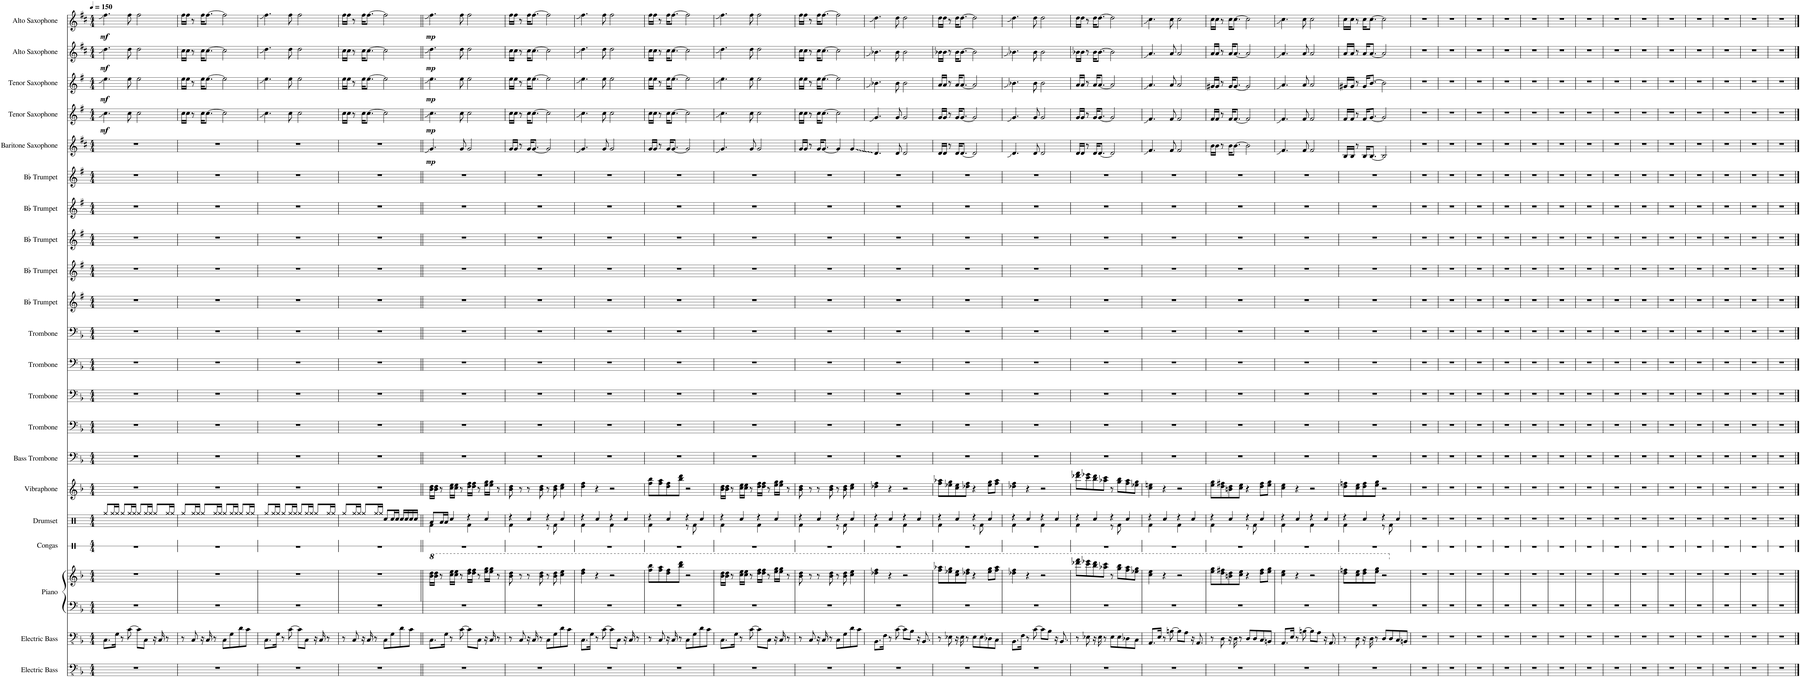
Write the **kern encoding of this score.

**kern	**kern	**kern	**kern	**kern	**kern	**kern	**kern	**kern	**kern	**kern	**kern	**kern	**kern	**kern	**kern	**kern	**kern	**dynam	**kern	**dynam	**kern	**dynam	**kern	**dynam	**kern	**dynam
*part21	*part20	*part19	*part19	*part18	*part17	*part16	*part15	*part14	*part13	*part12	*part11	*part10	*part9	*part8	*part7	*part6	*part5	*part5	*part4	*part4	*part3	*part3	*part2	*part2	*part1	*part1
*staff22	*staff21	*staff20	*staff19	*staff18	*staff17	*staff16	*staff15	*staff14	*staff13	*staff12	*staff11	*staff10	*staff9	*staff8	*staff7	*staff6	*staff5	*staff5	*staff4	*staff4	*staff3	*staff3	*staff2	*staff2	*staff1	*staff1
*I"Electric Bass	*I"Electric Bass	*I"Piano	*	*I"Congas	*I"Drumset	*I"Vibraphone	*I"Bass Trombone	*I"Trombone	*I"Trombone	*I"Trombone	*I"Trombone	*I"Bb Trumpet	*I"Bb Trumpet	*I"Bb Trumpet	*I"Bb Trumpet	*I"Bb Trumpet	*I"Baritone Saxophone	*	*I"Tenor Saxophone	*	*I"Tenor Saxophone	*	*I"Alto Saxophone	*	*I"Alto Saxophone	*
*I'El. B.	*I'El. B.	*I'Pno.	*	*I'Co.	*I'Drs.	*I'Vib.	*I'B. Tbn.	*I'Tbn.	*I'Tbn.	*I'Tbn.	*I'Tbn.	*I'Bb Tpt.	*I'Bb Tpt.	*I'Bb Tpt.	*I'Bb Tpt.	*I'Bb Tpt.	*I'Bar. Sax.	*	*I'T. Sax.	*	*I'T. Sax.	*	*I'A. Sax.	*	*I'A. Sax.	*
*	*	*	*	*stria1	*	*	*	*	*	*	*	*	*	*	*	*	*	*	*	*	*	*	*	*	*	*
*clefFv4	*clefFv4	*clefF4	*clefG2	*clefX	*clefX	*clefG2	*clefF4	*clefF4	*clefF4	*clefF4	*clefF4	*clefG2	*clefG2	*clefG2	*clefG2	*clefG2	*clefG2	*	*clefG2	*	*clefG2	*	*clefG2	*	*clefG2	*
*	*	*	*	*	*	*	*	*	*	*	*	*Trd1c2	*Trd1c2	*Trd1c2	*Trd1c2	*Trd1c2	*Trd12c21	*	*Trd8c14	*	*Trd8c14	*	*Trd5c9	*	*Trd5c9	*
*k[b-]	*k[b-]	*k[b-]	*k[b-]	*k[]	*k[]	*k[b-]	*k[b-]	*k[b-]	*k[b-]	*k[b-]	*k[b-]	*k[f#]	*k[f#]	*k[f#]	*k[f#]	*k[f#]	*k[f#c#]	*	*k[f#]	*	*k[f#]	*	*k[f#c#]	*	*k[f#c#]	*
*M4/4	*M4/4	*M4/4	*M4/4	*M4/4	*M4/4	*M4/4	*M4/4	*M4/4	*M4/4	*M4/4	*M4/4	*M4/4	*M4/4	*M4/4	*M4/4	*M4/4	*M4/4	*	*M4/4	*	*M4/4	*	*M4/4	*	*M4/4	*
*MM150	*MM150	*MM150	*MM150	*MM150	*MM150	*MM150	*MM150	*MM150	*MM150	*MM150	*MM150	*MM150	*MM150	*MM150	*MM150	*MM150	*MM150	*	*MM150	*	*MM150	*	*MM150	*	*MM150	*
=1	=1	=1	=1	=1	=1	=1	=1	=1	=1	=1	=1	=1	=1	=1	=1	=1	=1	=1	=1	=1	=1	=1	=1	=1	=1	=1
!	!	!	!	!	!	!	!	!	!	!	!	!	!	!	!	!	!	!	!	!LO:DY:b	!	!LO:DY:b	!	!LO:DY:b	!	!LO:DY:b
1r	8.CC\L	1r	1r	1r	8Rgg/L	1r	1r	1r	1r	1r	1r	1r	1r	1r	1r	1r	1r	.	4.cc\	mf	4.ee\	mf	4.dd\	mf	4.ff#\	mf
.	.	.	.	.	16Rgg/L	.	.	.	.	.	.	.	.	.	.	.	.	.	.	.	.	.	.	.	.	.
.	16GG\Jk	.	.	.	16Rgg/JJ	.	.	.	.	.	.	.	.	.	.	.	.	.	.	.	.	.	.	.	.	.
.	8r	.	.	.	8Rgg/L	.	.	.	.	.	.	.	.	.	.	.	.	.	.	.	.	.	.	.	.	.
.	[8C\	.	.	.	16Rgg/L	.	.	.	.	.	.	.	.	.	.	.	.	.	8cc\	.	8ee\	.	8dd\	.	8ff#\	.
.	.	.	.	.	16Rgg/JJ	.	.	.	.	.	.	.	.	.	.	.	.	.	.	.	.	.	.	.	.	.
.	8C\L]	.	.	.	8Rgg/L	.	.	.	.	.	.	.	.	.	.	.	.	.	2cc\	.	2ee\	.	2dd\	.	2ff#\	.
.	8CC\J	.	.	.	16Rgg/L	.	.	.	.	.	.	.	.	.	.	.	.	.	.	.	.	.	.	.	.	.
.	.	.	.	.	16Rgg/JJ	.	.	.	.	.	.	.	.	.	.	.	.	.	.	.	.	.	.	.	.	.
.	16r	.	.	.	8Rgg/L	.	.	.	.	.	.	.	.	.	.	.	.	.	.	.	.	.	.	.	.	.
.	16CC/	.	.	.	.	.	.	.	.	.	.	.	.	.	.	.	.	.	.	.	.	.	.	.	.	.
.	8r	.	.	.	16Rgg/L	.	.	.	.	.	.	.	.	.	.	.	.	.	.	.	.	.	.	.	.	.
.	.	.	.	.	16Rgg/JJ	.	.	.	.	.	.	.	.	.	.	.	.	.	.	.	.	.	.	.	.	.
=2	=2	=2	=2	=2	=2	=2	=2	=2	=2	=2	=2	=2	=2	=2	=2	=2	=2	=2	=2	=2	=2	=2	=2	=2	=2	=2
1r	8r	1r	1r	1r	8Rgg/L	1r	1r	1r	1r	1r	1r	1r	1r	1r	1r	1r	1r	.	16cc\LL	.	16ee\LL	.	16cc#\LL	.	16ff#\LL	.
.	.	.	.	.	.	.	.	.	.	.	.	.	.	.	.	.	.	.	16cc\JJ	.	16ee\JJ	.	16cc#\JJ	.	16ff#\JJ	.
.	8CC/	.	.	.	16Rgg/L	.	.	.	.	.	.	.	.	.	.	.	.	.	8r	.	8r	.	8r	.	8r	.
.	.	.	.	.	16Rgg/JJ	.	.	.	.	.	.	.	.	.	.	.	.	.	.	.	.	.	.	.	.	.
.	16r	.	.	.	8Rgg/L	.	.	.	.	.	.	.	.	.	.	.	.	.	16cc\KL	.	16ee\KL	.	16cc#\KL	.	16ff#\KL	.
.	16CC/	.	.	.	.	.	.	.	.	.	.	.	.	.	.	.	.	.	[8.cc\J	.	[8.ee\J	.	[8.cc#\J	.	[8.ff#\J	.
.	8r	.	.	.	16Rgg/L	.	.	.	.	.	.	.	.	.	.	.	.	.	.	.	.	.	.	.	.	.
.	.	.	.	.	16Rgg/JJ	.	.	.	.	.	.	.	.	.	.	.	.	.	.	.	.	.	.	.	.	.
.	8CC\L	.	.	.	8Rgg/L	.	.	.	.	.	.	.	.	.	.	.	.	.	2cc\]	.	2ee\]	.	2cc#\]	.	2ff#\]	.
.	8GG\	.	.	.	16Rgg/L	.	.	.	.	.	.	.	.	.	.	.	.	.	.	.	.	.	.	.	.	.
.	.	.	.	.	16Rgg/JJ	.	.	.	.	.	.	.	.	.	.	.	.	.	.	.	.	.	.	.	.	.
.	8D\	.	.	.	8Rgg/L	.	.	.	.	.	.	.	.	.	.	.	.	.	.	.	.	.	.	.	.	.
.	8C\J	.	.	.	16Rgg/L	.	.	.	.	.	.	.	.	.	.	.	.	.	.	.	.	.	.	.	.	.
.	.	.	.	.	16Rgg/JJ	.	.	.	.	.	.	.	.	.	.	.	.	.	.	.	.	.	.	.	.	.
=3	=3	=3	=3	=3	=3	=3	=3	=3	=3	=3	=3	=3	=3	=3	=3	=3	=3	=3	=3	=3	=3	=3	=3	=3	=3	=3
1r	8.CC\L	1r	1r	1r	8Rgg/L	1r	1r	1r	1r	1r	1r	1r	1r	1r	1r	1r	1r	.	4.cc\	.	4.ee\	.	4.dd\	.	4.ff#\	.
.	.	.	.	.	16Rgg/L	.	.	.	.	.	.	.	.	.	.	.	.	.	.	.	.	.	.	.	.	.
.	16GG\Jk	.	.	.	16Rgg/JJ	.	.	.	.	.	.	.	.	.	.	.	.	.	.	.	.	.	.	.	.	.
.	8r	.	.	.	8Rgg/L	.	.	.	.	.	.	.	.	.	.	.	.	.	.	.	.	.	.	.	.	.
.	[8C\	.	.	.	16Rgg/L	.	.	.	.	.	.	.	.	.	.	.	.	.	8cc\	.	8ee\	.	8dd\	.	8ff#\	.
.	.	.	.	.	16Rgg/JJ	.	.	.	.	.	.	.	.	.	.	.	.	.	.	.	.	.	.	.	.	.
.	8C\L]	.	.	.	8Rgg/L	.	.	.	.	.	.	.	.	.	.	.	.	.	2cc\	.	2ee\	.	2dd\	.	2ff#\	.
.	8CC\J	.	.	.	16Rgg/L	.	.	.	.	.	.	.	.	.	.	.	.	.	.	.	.	.	.	.	.	.
.	.	.	.	.	16Rgg/JJ	.	.	.	.	.	.	.	.	.	.	.	.	.	.	.	.	.	.	.	.	.
.	16r	.	.	.	8Rgg/L	.	.	.	.	.	.	.	.	.	.	.	.	.	.	.	.	.	.	.	.	.
.	16CC/	.	.	.	.	.	.	.	.	.	.	.	.	.	.	.	.	.	.	.	.	.	.	.	.	.
.	8r	.	.	.	16Rgg/L	.	.	.	.	.	.	.	.	.	.	.	.	.	.	.	.	.	.	.	.	.
.	.	.	.	.	16Rgg/JJ	.	.	.	.	.	.	.	.	.	.	.	.	.	.	.	.	.	.	.	.	.
=4	=4	=4	=4	=4	=4	=4	=4	=4	=4	=4	=4	=4	=4	=4	=4	=4	=4	=4	=4	=4	=4	=4	=4	=4	=4	=4
1r	8r	1r	1r	1r	8Rgg/L	1r	1r	1r	1r	1r	1r	1r	1r	1r	1r	1r	1r	.	16cc\LL	.	16ee\LL	.	16cc#\LL	.	16ff#\LL	.
.	.	.	.	.	.	.	.	.	.	.	.	.	.	.	.	.	.	.	16cc\JJ	.	16ee\JJ	.	16cc#\JJ	.	16ff#\JJ	.
.	8CC/	.	.	.	16Rgg/L	.	.	.	.	.	.	.	.	.	.	.	.	.	8r	.	8r	.	8r	.	8r	.
.	.	.	.	.	16Rgg/JJ	.	.	.	.	.	.	.	.	.	.	.	.	.	.	.	.	.	.	.	.	.
.	16r	.	.	.	8Rgg/L	.	.	.	.	.	.	.	.	.	.	.	.	.	16cc\KL	.	16ee\KL	.	16cc#\KL	.	16ff#\KL	.
.	16CC/	.	.	.	.	.	.	.	.	.	.	.	.	.	.	.	.	.	[8.cc\J	.	[8.ee\J	.	[8.cc#\J	.	[8.ff#\J	.
.	8r	.	.	.	16Rgg/L	.	.	.	.	.	.	.	.	.	.	.	.	.	.	.	.	.	.	.	.	.
.	.	.	.	.	16Rgg/JJ	.	.	.	.	.	.	.	.	.	.	.	.	.	.	.	.	.	.	.	.	.
.	8CC\L	.	.	.	8Rcc/L	.	.	.	.	.	.	.	.	.	.	.	.	.	2cc\]	.	2ee\]	.	2cc#\]	.	2ff#\]	.
.	8GG\	.	.	.	16Rcc/L	.	.	.	.	.	.	.	.	.	.	.	.	.	.	.	.	.	.	.	.	.
.	.	.	.	.	16Rcc/JJ	.	.	.	.	.	.	.	.	.	.	.	.	.	.	.	.	.	.	.	.	.
.	8D\	.	.	.	16Rcc/LL	.	.	.	.	.	.	.	.	.	.	.	.	.	.	.	.	.	.	.	.	.
.	.	.	.	.	16Rcc/	.	.	.	.	.	.	.	.	.	.	.	.	.	.	.	.	.	.	.	.	.
.	8C\J	.	.	.	16Rcc/	.	.	.	.	.	.	.	.	.	.	.	.	.	.	.	.	.	.	.	.	.
.	.	.	.	.	16Rcc/JJ	.	.	.	.	.	.	.	.	.	.	.	.	.	.	.	.	.	.	.	.	.
=5||	=5||	=5||	=5||	=5||	=5||	=5||	=5||	=5||	=5||	=5||	=5||	=5||	=5||	=5||	=5||	=5||	=5||	=5||	=5||	=5||	=5||	=5||	=5||	=5||	=5||	=5||
*	*	*	*8va	*	*	*	*	*	*	*	*	*	*	*	*	*	*	*	*	*	*	*	*	*	*	*
*	*	*	*	*	*^	*	*	*	*	*	*	*	*	*	*	*	*	*	*	*	*	*	*	*	*	*
!	!	!	!	!	!	!	!	!	!	!	!	!	!	!	!	!	!	!	!LO:DY:b	!	!LO:DY:b	!	!LO:DY:b	!	!LO:DY:b	!	!LO:DY:b
1r	8.CC\L	1r	16bb-\ 16ddd\LL	1r	8Ra/L	4Rf\	16b-\ 16dd\LL	1r	1r	1r	1r	1r	1r	1r	1r	1r	1r	4.g/	mp	4.cc\	mp	4.ee\	mp	4.dd\	mp	4.ff#\	mp
.	.	.	16bb-\ 16ddd\JJ	.	.	.	16b-\ 16dd\JJ	.	.	.	.	.	.	.	.	.	.	.	.	.	.	.	.	.	.	.	.
.	.	.	8r	.	16Ra/L	.	8r	.	.	.	.	.	.	.	.	.	.	.	.	.	.	.	.	.	.	.	.
.	16GG\Jk	.	.	.	16Ra/JJ	.	.	.	.	.	.	.	.	.	.	.	.	.	.	.	.	.	.	.	.	.	.
.	8r	.	16ccc\ 16eee\LL	.	4Rcc/	4ryy	16cc\ 16ee\LL	.	.	.	.	.	.	.	.	.	.	.	.	.	.	.	.	.	.	.	.
.	.	.	16ccc\ 16eee\JJ	.	.	.	16cc\ 16ee\JJ	.	.	.	.	.	.	.	.	.	.	.	.	.	.	.	.	.	.	.	.
.	[8C\	.	8r	.	.	.	8r	.	.	.	.	.	.	.	.	.	.	8g/	.	8cc\	.	8ee\	.	8dd\	.	8ff#\	.
.	8C\L]	.	16ddd\ 16fff\LL	.	4r	4Rf\	16dd\ 16ff\LL	.	.	.	.	.	.	.	.	.	.	2g/	.	2cc\	.	2ee\	.	2dd\	.	2ff#\	.
.	.	.	16ddd\ 16fff\JJ	.	.	.	16dd\ 16ff\JJ	.	.	.	.	.	.	.	.	.	.	.	.	.	.	.	.	.	.	.	.
.	8CC\J	.	8r	.	.	.	8r	.	.	.	.	.	.	.	.	.	.	.	.	.	.	.	.	.	.	.	.
.	16r	.	16eee\ 16ggg\LL	.	4Rcc/	4ryy	16ee\ 16gg\LL	.	.	.	.	.	.	.	.	.	.	.	.	.	.	.	.	.	.	.	.
.	16CC/	.	16eee\ 16ggg\JJ	.	.	.	16ee\ 16gg\JJ	.	.	.	.	.	.	.	.	.	.	.	.	.	.	.	.	.	.	.	.
.	8r	.	8r	.	.	.	8r	.	.	.	.	.	.	.	.	.	.	.	.	.	.	.	.	.	.	.	.
=6	=6	=6	=6	=6	=6	=6	=6	=6	=6	=6	=6	=6	=6	=6	=6	=6	=6	=6	=6	=6	=6	=6	=6	=6	=6	=6	=6
1r	8r	1r	8bb-\ 8ddd\	1r	4r	4Rf\	8b-\ 8dd\	1r	1r	1r	1r	1r	1r	1r	1r	1r	1r	16g/LL	.	16cc\LL	.	16ee\LL	.	16cc#\LL	.	16ff#\LL	.
.	.	.	.	.	.	.	.	.	.	.	.	.	.	.	.	.	.	16g/JJ	.	16cc\JJ	.	16ee\JJ	.	16cc#\JJ	.	16ff#\JJ	.
.	8CC/	.	8r	.	.	.	8r	.	.	.	.	.	.	.	.	.	.	8r	.	8r	.	8r	.	8r	.	8r	.
.	16r	.	8r	.	4Rcc/	4ryy	8r	.	.	.	.	.	.	.	.	.	.	16g/KL	.	16cc\KL	.	16ee\KL	.	16cc#\KL	.	16ff#\KL	.
.	16CC/	.	.	.	.	.	.	.	.	.	.	.	.	.	.	.	.	[8.g/J	.	[8.cc\J	.	[8.ee\J	.	[8.cc#\J	.	[8.ff#\J	.
.	8r	.	8bb-\ 8ddd\	.	.	.	8b-\ 8dd\	.	.	.	.	.	.	.	.	.	.	.	.	.	.	.	.	.	.	.	.
.	8CC\L	.	8r	.	4r	8r	8r	.	.	.	.	.	.	.	.	.	.	2g/]	.	2cc\]	.	2ee\]	.	2cc#\]	.	2ff#\]	.
.	8GG\	.	8bb-\ 8ddd\	.	.	8Rf\	8b-\ 8dd\	.	.	.	.	.	.	.	.	.	.	.	.	.	.	.	.	.	.	.	.
.	8D\	.	4ccc\ 4eee\	.	4Rcc/	4ryy	4cc\ 4ee\	.	.	.	.	.	.	.	.	.	.	.	.	.	.	.	.	.	.	.	.
.	8C\J	.	.	.	.	.	.	.	.	.	.	.	.	.	.	.	.	.	.	.	.	.	.	.	.	.	.
=7	=7	=7	=7	=7	=7	=7	=7	=7	=7	=7	=7	=7	=7	=7	=7	=7	=7	=7	=7	=7	=7	=7	=7	=7	=7	=7	=7
1r	8.CC\L	1r	4ddd\ 4fff\	1r	4r	4Rf\	4dd\ 4ff\	1r	1r	1r	1r	1r	1r	1r	1r	1r	1r	4.g/	.	4.cc\	.	4.ee\	.	4.dd\	.	4.ff#\	.
.	16GG\Jk	.	.	.	.	.	.	.	.	.	.	.	.	.	.	.	.	.	.	.	.	.	.	.	.	.	.
.	8r	.	4r	.	4Rcc/	4ryy	4r	.	.	.	.	.	.	.	.	.	.	.	.	.	.	.	.	.	.	.	.
.	[8C\	.	.	.	.	.	.	.	.	.	.	.	.	.	.	.	.	8g/	.	8cc\	.	8ee\	.	8dd\	.	8ff#\	.
.	8C\L]	.	2r	.	4r	4Rf\	2r	.	.	.	.	.	.	.	.	.	.	2g/	.	2cc\	.	2ee\	.	2dd\	.	2ff#\	.
.	8CC\J	.	.	.	.	.	.	.	.	.	.	.	.	.	.	.	.	.	.	.	.	.	.	.	.	.	.
.	16r	.	.	.	4Rcc/	4ryy	.	.	.	.	.	.	.	.	.	.	.	.	.	.	.	.	.	.	.	.	.
.	16CC/	.	.	.	.	.	.	.	.	.	.	.	.	.	.	.	.	.	.	.	.	.	.	.	.	.	.
.	8r	.	.	.	.	.	.	.	.	.	.	.	.	.	.	.	.	.	.	.	.	.	.	.	.	.	.
=8	=8	=8	=8	=8	=8	=8	=8	=8	=8	=8	=8	=8	=8	=8	=8	=8	=8	=8	=8	=8	=8	=8	=8	=8	=8	=8	=8
1r	8r	1r	8fff\ 8bbb-\L	1r	4r	4Rf\	8ff\ 8bb-\L	1r	1r	1r	1r	1r	1r	1r	1r	1r	1r	16g/LL	.	16cc\LL	.	16ee\LL	.	16cc#\LL	.	16ff#\LL	.
.	.	.	.	.	.	.	.	.	.	.	.	.	.	.	.	.	.	16g/JJ	.	16cc\JJ	.	16ee\JJ	.	16cc#\JJ	.	16ff#\JJ	.
.	8CC/	.	8fff\ 8aaa\	.	.	.	8ff\ 8aa\	.	.	.	.	.	.	.	.	.	.	8r	.	8r	.	8r	.	8r	.	8r	.
.	16r	.	8ddd\ 8fff\	.	4Rcc/	4ryy	8dd\ 8ff\	.	.	.	.	.	.	.	.	.	.	16g/KL	.	16cc\KL	.	16ee\KL	.	16cc#\KL	.	16ff#\KL	.
.	16CC/	.	.	.	.	.	.	.	.	.	.	.	.	.	.	.	.	[8.g/J	.	[8.cc\J	.	[8.ee\J	.	[8.cc#\J	.	[8.ff#\J	.
.	8r	.	8bbb-\ 8dddd\J	.	.	.	8bb-\ 8ddd\J	.	.	.	.	.	.	.	.	.	.	.	.	.	.	.	.	.	.	.	.
.	8CC\L	.	2r	.	4r	8r	2r	.	.	.	.	.	.	.	.	.	.	2g/]	.	2cc\]	.	2ee\]	.	2cc#\]	.	2ff#\]	.
.	8GG\	.	.	.	.	8Rf\	.	.	.	.	.	.	.	.	.	.	.	.	.	.	.	.	.	.	.	.	.
.	8D\	.	.	.	4Rcc/	4ryy	.	.	.	.	.	.	.	.	.	.	.	.	.	.	.	.	.	.	.	.	.
.	8C\J	.	.	.	.	.	.	.	.	.	.	.	.	.	.	.	.	.	.	.	.	.	.	.	.	.	.
=9	=9	=9	=9	=9	=9	=9	=9	=9	=9	=9	=9	=9	=9	=9	=9	=9	=9	=9	=9	=9	=9	=9	=9	=9	=9	=9	=9
1r	8.CC\L	1r	16bb-\ 16ddd\LL	1r	4r	4Rf\	16b-\ 16dd\LL	1r	1r	1r	1r	1r	1r	1r	1r	1r	1r	4.g/	.	4.cc\	.	4.ee\	.	4.dd\	.	4.ff#\	.
.	.	.	16bb-\ 16ddd\JJ	.	.	.	16b-\ 16dd\JJ	.	.	.	.	.	.	.	.	.	.	.	.	.	.	.	.	.	.	.	.
.	.	.	8r	.	.	.	8r	.	.	.	.	.	.	.	.	.	.	.	.	.	.	.	.	.	.	.	.
.	16GG\Jk	.	.	.	.	.	.	.	.	.	.	.	.	.	.	.	.	.	.	.	.	.	.	.	.	.	.
.	8r	.	16ccc\ 16eee\LL	.	4Rcc/	4ryy	16cc\ 16ee\LL	.	.	.	.	.	.	.	.	.	.	.	.	.	.	.	.	.	.	.	.
.	.	.	16ccc\ 16eee\JJ	.	.	.	16cc\ 16ee\JJ	.	.	.	.	.	.	.	.	.	.	.	.	.	.	.	.	.	.	.	.
.	[8C\	.	8r	.	.	.	8r	.	.	.	.	.	.	.	.	.	.	8g/	.	8cc\	.	8ee\	.	8dd\	.	8ff#\	.
.	8C\L]	.	16ddd\ 16fff\LL	.	4r	4Rf\	16dd\ 16ff\LL	.	.	.	.	.	.	.	.	.	.	2g/	.	2cc\	.	2ee\	.	2dd\	.	2ff#\	.
.	.	.	16ddd\ 16fff\JJ	.	.	.	16dd\ 16ff\JJ	.	.	.	.	.	.	.	.	.	.	.	.	.	.	.	.	.	.	.	.
.	8CC\J	.	8r	.	.	.	8r	.	.	.	.	.	.	.	.	.	.	.	.	.	.	.	.	.	.	.	.
.	16r	.	16eee\ 16ggg\LL	.	4Rcc/	4ryy	16ee\ 16gg\LL	.	.	.	.	.	.	.	.	.	.	.	.	.	.	.	.	.	.	.	.
.	16CC/	.	16eee\ 16ggg\JJ	.	.	.	16ee\ 16gg\JJ	.	.	.	.	.	.	.	.	.	.	.	.	.	.	.	.	.	.	.	.
.	8r	.	8r	.	.	.	8r	.	.	.	.	.	.	.	.	.	.	.	.	.	.	.	.	.	.	.	.
=10	=10	=10	=10	=10	=10	=10	=10	=10	=10	=10	=10	=10	=10	=10	=10	=10	=10	=10	=10	=10	=10	=10	=10	=10	=10	=10	=10
1r	8r	1r	8bb-\ 8ddd\	1r	4r	4Rf\	8b-\ 8dd\	1r	1r	1r	1r	1r	1r	1r	1r	1r	1r	16g/LL	.	16cc\LL	.	16ee\LL	.	16cc#\LL	.	16ff#\LL	.
.	.	.	.	.	.	.	.	.	.	.	.	.	.	.	.	.	.	16g/JJ	.	16cc\JJ	.	16ee\JJ	.	16cc#\JJ	.	16ff#\JJ	.
.	8CC/	.	8r	.	.	.	8r	.	.	.	.	.	.	.	.	.	.	8r	.	8r	.	8r	.	8r	.	8r	.
.	16r	.	8r	.	4Rcc/	4ryy	8r	.	.	.	.	.	.	.	.	.	.	16g/KL	.	16cc\KL	.	16ee\KL	.	16cc#\KL	.	16ff#\KL	.
.	16CC/	.	.	.	.	.	.	.	.	.	.	.	.	.	.	.	.	[8.g/J	.	[8.cc\J	.	[8.ee\J	.	[8.cc#\J	.	[8.ff#\J	.
.	8r	.	8bb-\ 8ddd\	.	.	.	8b-\ 8dd\	.	.	.	.	.	.	.	.	.	.	.	.	.	.	.	.	.	.	.	.
.	8CC\L	.	8r	.	4r	8r	8r	.	.	.	.	.	.	.	.	.	.	4g/]	.	2cc\]	.	2ee\]	.	2cc#\]	.	2ff#\]	.
.	8GG\	.	8bb-\ 8ddd\	.	.	8Rf\	8b-\ 8dd\	.	.	.	.	.	.	.	.	.	.	.	.	.	.	.	.	.	.	.	.
.	8D\	.	4ccc\ 4eee\	.	4Rcc/	4ryy	4cc\ 4ee\	.	.	.	.	.	.	.	.	.	.	4g/	.	.	.	.	.	.	.	.	.
.	8C\J	.	.	.	.	.	.	.	.	.	.	.	.	.	.	.	.	.	.	.	.	.	.	.	.	.	.
=11	=11	=11	=11	=11	=11	=11	=11	=11	=11	=11	=11	=11	=11	=11	=11	=11	=11	=11	=11	=11	=11	=11	=11	=11	=11	=11	=11
1r	8.BBB-\L	1r	4ddd-X\ 4fff\	1r	4r	4Rf\	4dd-X\ 4ff\	1r	1r	1r	1r	1r	1r	1r	1r	1r	1r	4.d/	.	4.g/	.	4.b-X\	.	4.b-X\	.	4.dd\	.
.	16FF\Jk	.	.	.	.	.	.	.	.	.	.	.	.	.	.	.	.	.	.	.	.	.	.	.	.	.	.
.	8r	.	4r	.	4Rcc/	4ryy	4r	.	.	.	.	.	.	.	.	.	.	.	.	.	.	.	.	.	.	.	.
.	[8C\	.	.	.	.	.	.	.	.	.	.	.	.	.	.	.	.	8d/	.	8g/	.	8b-\	.	8b-\	.	8dd\	.
.	8C\L]	.	2r	.	4r	4Rf\	2r	.	.	.	.	.	.	.	.	.	.	2d/	.	2g/	.	2b-\	.	2b-\	.	2dd\	.
.	8BB-\J	.	.	.	.	.	.	.	.	.	.	.	.	.	.	.	.	.	.	.	.	.	.	.	.	.	.
.	16r	.	.	.	4Rcc/	4ryy	.	.	.	.	.	.	.	.	.	.	.	.	.	.	.	.	.	.	.	.	.
.	8.BBB-/	.	.	.	.	.	.	.	.	.	.	.	.	.	.	.	.	.	.	.	.	.	.	.	.	.	.
=12	=12	=12	=12	=12	=12	=12	=12	=12	=12	=12	=12	=12	=12	=12	=12	=12	=12	=12	=12	=12	=12	=12	=12	=12	=12	=12	=12
1r	8r	1r	8fff\ 8aaa-X\L	1r	4r	4Rf\	8ff\ 8aa-X\L	1r	1r	1r	1r	1r	1r	1r	1r	1r	1r	16d/LL	.	16g/LL	.	16a/LL	.	16b-X\LL	.	16dd\LL	.
.	.	.	.	.	.	.	.	.	.	.	.	.	.	.	.	.	.	16d/JJ	.	16g/JJ	.	16a/JJ	.	16b-\JJ	.	16dd\JJ	.
.	8EE-X\	.	8eee-X\ 8ggg\	.	.	.	8ee-X\ 8gg\	.	.	.	.	.	.	.	.	.	.	8r	.	8r	.	8r	.	8r	.	8r	.
.	16r	.	8ccc\ 8eee-\	.	4Rcc/	4ryy	8cc\ 8ee-\	.	.	.	.	.	.	.	.	.	.	16d/KL	.	16g/KL	.	16a/KL	.	16b-\KL	.	16dd\KL	.
.	16EE-\	.	.	.	.	.	.	.	.	.	.	.	.	.	.	.	.	[8.d/J	.	[8.g/J	.	[8.a/J	.	[8.b-\J	.	[8.dd\J	.
.	8r	.	8ddd-X\ 8fff\J	.	.	.	8dd-X\ 8ff\J	.	.	.	.	.	.	.	.	.	.	.	.	.	.	.	.	.	.	.	.
.	8EE-\L	.	4r	.	4r	8r	4r	.	.	.	.	.	.	.	.	.	.	2d/]	.	2g/]	.	2a/]	.	2b-\]	.	2dd\]	.
.	8EE-\	.	.	.	.	8Rf\	.	.	.	.	.	.	.	.	.	.	.	.	.	.	.	.	.	.	.	.	.
.	8DD-X\	.	8eee-\ 8ggg\L	.	4Rcc/	4ryy	8ee-\ 8gg\L	.	.	.	.	.	.	.	.	.	.	.	.	.	.	.	.	.	.	.	.
.	8CC\J	.	8fff\ 8aaa-\J	.	.	.	8ff\ 8aa-\J	.	.	.	.	.	.	.	.	.	.	.	.	.	.	.	.	.	.	.	.
=13	=13	=13	=13	=13	=13	=13	=13	=13	=13	=13	=13	=13	=13	=13	=13	=13	=13	=13	=13	=13	=13	=13	=13	=13	=13	=13	=13
1r	8.BBB-\L	1r	4ddd-X\ 4fff\	1r	4r	4Rf\	4dd-X\ 4ff\	1r	1r	1r	1r	1r	1r	1r	1r	1r	1r	4.d/	.	4.g/	.	4.b-X\	.	4.b-X\	.	4.dd\	.
.	16FF\Jk	.	.	.	.	.	.	.	.	.	.	.	.	.	.	.	.	.	.	.	.	.	.	.	.	.	.
.	8r	.	4r	.	4Rcc/	4ryy	4r	.	.	.	.	.	.	.	.	.	.	.	.	.	.	.	.	.	.	.	.
.	[8C\	.	.	.	.	.	.	.	.	.	.	.	.	.	.	.	.	8d/	.	8g/	.	8b-\	.	8b-\	.	8dd\	.
.	8C\L]	.	2r	.	4r	4Rf\	2r	.	.	.	.	.	.	.	.	.	.	2d/	.	2g/	.	2b-\	.	2b-\	.	2dd\	.
.	8BB-\J	.	.	.	.	.	.	.	.	.	.	.	.	.	.	.	.	.	.	.	.	.	.	.	.	.	.
.	16r	.	.	.	4Rcc/	4ryy	.	.	.	.	.	.	.	.	.	.	.	.	.	.	.	.	.	.	.	.	.
.	8.BBB-/	.	.	.	.	.	.	.	.	.	.	.	.	.	.	.	.	.	.	.	.	.	.	.	.	.	.
=14	=14	=14	=14	=14	=14	=14	=14	=14	=14	=14	=14	=14	=14	=14	=14	=14	=14	=14	=14	=14	=14	=14	=14	=14	=14	=14	=14
1r	8r	1r	8dddd-X\ 8ffff\L	1r	4r	4Rf\	8ddd-X\ 8fff\L	1r	1r	1r	1r	1r	1r	1r	1r	1r	1r	16d/LL	.	16g/LL	.	16a/LL	.	16b-X\LL	.	16dd\LL	.
.	.	.	.	.	.	.	.	.	.	.	.	.	.	.	.	.	.	16d/JJ	.	16g/JJ	.	16a/JJ	.	16b-\JJ	.	16dd\JJ	.
.	8EE-X\	.	8cccc\ 8eeee-X\	.	.	.	8ccc\ 8eee-X\	.	.	.	.	.	.	.	.	.	.	8r	.	8r	.	8r	.	8r	.	8r	.
.	16r	.	8bbb-\ 8dddd-\	.	4Rcc/	4ryy	8bb-\ 8ddd-\	.	.	.	.	.	.	.	.	.	.	16d/KL	.	16g/KL	.	16a/KL	.	16b-\KL	.	16dd\KL	.
.	16EE-\	.	.	.	.	.	.	.	.	.	.	.	.	.	.	.	.	[8.d/J	.	[8.g/J	.	[8.a/J	.	[8.b-\J	.	[8.dd\J	.
.	8r	.	8aaa-X\ 8cccc\J	.	.	.	8aa-X\ 8ccc\J	.	.	.	.	.	.	.	.	.	.	.	.	.	.	.	.	.	.	.	.
.	8EE-\L	.	8r	.	4r	8r	8r	.	.	.	.	.	.	.	.	.	.	2d/]	.	2g/]	.	2a/]	.	2b-\]	.	2dd\]	.
.	8EE-\	.	8ggg\ 8bbb-\L	.	.	8Rf\	8gg\ 8bb-\L	.	.	.	.	.	.	.	.	.	.	.	.	.	.	.	.	.	.	.	.
.	8DD-X\	.	8fff\ 8aaa-\	.	4Rcc/	4ryy	8ff\ 8aa-\	.	.	.	.	.	.	.	.	.	.	.	.	.	.	.	.	.	.	.	.
.	8CC\J	.	8eee-X\ 8ggg\J	.	.	.	8ee-X\ 8gg\J	.	.	.	.	.	.	.	.	.	.	.	.	.	.	.	.	.	.	.	.
=15	=15	=15	=15	=15	=15	=15	=15	=15	=15	=15	=15	=15	=15	=15	=15	=15	=15	=15	=15	=15	=15	=15	=15	=15	=15	=15	=15
1r	8.AAA/L	1r	4ccc\ 4eee\	1r	4r	4Rf\	4cc\ 4een\	1r	1r	1r	1r	1r	1r	1r	1r	1r	1r	4.f#/	.	4.f#/	.	4.a/	.	4.a/	.	4.cc#\	.
.	16EE/Jk	.	.	.	.	.	.	.	.	.	.	.	.	.	.	.	.	.	.	.	.	.	.	.	.	.	.
.	8r	.	4r	.	4Rcc/	4ryy	4r	.	.	.	.	.	.	.	.	.	.	.	.	.	.	.	.	.	.	.	.
.	[8BBn\	.	.	.	.	.	.	.	.	.	.	.	.	.	.	.	.	8f#/	.	8f#/	.	8a/	.	8a/	.	8cc#\	.
.	8BB\L]	.	2r	.	4r	4Rf\	2r	.	.	.	.	.	.	.	.	.	.	2f#/	.	2f#/	.	2a/	.	2a/	.	2cc#\	.
.	8AA\J	.	.	.	.	.	.	.	.	.	.	.	.	.	.	.	.	.	.	.	.	.	.	.	.	.	.
.	16r	.	.	.	4Rcc/	4ryy	.	.	.	.	.	.	.	.	.	.	.	.	.	.	.	.	.	.	.	.	.
.	8.AAA/	.	.	.	.	.	.	.	.	.	.	.	.	.	.	.	.	.	.	.	.	.	.	.	.	.	.
=16	=16	=16	=16	=16	=16	=16	=16	=16	=16	=16	=16	=16	=16	=16	=16	=16	=16	=16	=16	=16	=16	=16	=16	=16	=16	=16	=16
1r	8r	1r	8eee\ 8ggg\L	1r	4r	4Rf\	8ee\ 8gg\L	1r	1r	1r	1r	1r	1r	1r	1r	1r	1r	16b\LL	.	16f#/LL	.	16g#X/LL	.	16a/LL	.	16cc#\LL	.
.	.	.	.	.	.	.	.	.	.	.	.	.	.	.	.	.	.	16b\JJ	.	16f#/JJ	.	16g#/JJ	.	16a/JJ	.	16cc#\JJ	.
.	8DD\	.	8ddd\ 8fff#X\	.	.	.	8dd\ 8ff#X\	.	.	.	.	.	.	.	.	.	.	8r	.	8r	.	8r	.	8r	.	8r	.
.	16r	.	8bbn\ 8ddd\	.	4Rcc/	4ryy	8bn\ 8dd\	.	.	.	.	.	.	.	.	.	.	16b\KL	.	16f#/KL	.	16g#/KL	.	16a/KL	.	16cc#\KL	.
.	16DD\	.	.	.	.	.	.	.	.	.	.	.	.	.	.	.	.	[8.b\J	.	[8.f#/J	.	[8.g#/J	.	[8.a/J	.	[8.cc#\J	.
.	8r	.	8ccc\ 8eee\J	.	.	.	8cc\ 8ee\J	.	.	.	.	.	.	.	.	.	.	.	.	.	.	.	.	.	.	.	.
.	8DD/L	.	4r	.	4r	8r	4r	.	.	.	.	.	.	.	.	.	.	2b\]	.	2f#/]	.	2g#/]	.	2a/]	.	2cc#\]	.
.	8DD/	.	.	.	.	8Rf\	.	.	.	.	.	.	.	.	.	.	.	.	.	.	.	.	.	.	.	.	.
.	8CC/	.	8ddd\ 8fff#\L	.	4Rcc/	4ryy	8dd\ 8ff#\L	.	.	.	.	.	.	.	.	.	.	.	.	.	.	.	.	.	.	.	.
.	8BBBn/J	.	8eee\ 8ggg\J	.	.	.	8ee\ 8gg\J	.	.	.	.	.	.	.	.	.	.	.	.	.	.	.	.	.	.	.	.
=17	=17	=17	=17	=17	=17	=17	=17	=17	=17	=17	=17	=17	=17	=17	=17	=17	=17	=17	=17	=17	=17	=17	=17	=17	=17	=17	=17
1r	8.AAA/L	1r	4ccc\ 4eee\	1r	4r	4Rf\	4cc\ 4ee\	1r	1r	1r	1r	1r	1r	1r	1r	1r	1r	4.f#/	.	4.f#/	.	4.a/	.	4.a/	.	4.cc#\	.
.	16EE/Jk	.	.	.	.	.	.	.	.	.	.	.	.	.	.	.	.	.	.	.	.	.	.	.	.	.	.
.	8r	.	4r	.	4Rcc/	4ryy	4r	.	.	.	.	.	.	.	.	.	.	.	.	.	.	.	.	.	.	.	.
.	[8BBn\	.	.	.	.	.	.	.	.	.	.	.	.	.	.	.	.	8f#/	.	8f#/	.	8a/	.	8a/	.	8cc#\	.
.	8BB\L]	.	2r	.	4r	4Rf\	2r	.	.	.	.	.	.	.	.	.	.	2f#/	.	2f#/	.	2a/	.	2a/	.	2cc#\	.
.	8AA\J	.	.	.	.	.	.	.	.	.	.	.	.	.	.	.	.	.	.	.	.	.	.	.	.	.	.
.	16r	.	.	.	4Rcc/	4ryy	.	.	.	.	.	.	.	.	.	.	.	.	.	.	.	.	.	.	.	.	.
.	8.AAA/	.	.	.	.	.	.	.	.	.	.	.	.	.	.	.	.	.	.	.	.	.	.	.	.	.	.
=18	=18	=18	=18	=18	=18	=18	=18	=18	=18	=18	=18	=18	=18	=18	=18	=18	=18	=18	=18	=18	=18	=18	=18	=18	=18	=18	=18
1r	8r	1r	8ddd\ 8fffn\L	1r	4r	4Rf\	8dd\ 8ffn\L	1r	1r	1r	1r	1r	1r	1r	1r	1r	1r	16B/LL	.	16f#/LL	.	16g#X/LL	.	16a/LL	.	16cc#\LL	.
.	.	.	.	.	.	.	.	.	.	.	.	.	.	.	.	.	.	16B/JJ	.	16f#/JJ	.	16g#/JJ	.	16a/JJ	.	16cc#\JJ	.
.	8DD\	.	8ccc\ 8eee\	.	.	.	8cc\ 8ee\	.	.	.	.	.	.	.	.	.	.	8r	.	8r	.	8r	.	8r	.	8r	.
.	16r	.	8ddd\ 8fff\	.	4Rcc/	4ryy	8dd\ 8ff\	.	.	.	.	.	.	.	.	.	.	16B/KL	.	16f#/KL	.	16g#/KL	.	16a/KL	.	16cc#\KL	.
.	16DD\	.	.	.	.	.	.	.	.	.	.	.	.	.	.	.	.	[8.B/J	.	[8.g/J	.	[8.b/J	.	[8.a/J	.	[8.cc#\J	.
.	8r	.	8eee\ 8ggg\J	.	.	.	8ee\ 8gg\J	.	.	.	.	.	.	.	.	.	.	.	.	.	.	.	.	.	.	.	.
.	8DD/L	.	2r	.	4r	8r	2r	.	.	.	.	.	.	.	.	.	.	2B/]	.	2g/]	.	2b\]	.	2a/]	.	2cc#\]	.
.	8DD/	.	.	.	.	8Rf\	.	.	.	.	.	.	.	.	.	.	.	.	.	.	.	.	.	.	.	.	.
.	8CC/	.	.	.	4Rcc/	4ryy	.	.	.	.	.	.	.	.	.	.	.	.	.	.	.	.	.	.	.	.	.
.	8BBBn/J	.	.	.	.	.	.	.	.	.	.	.	.	.	.	.	.	.	.	.	.	.	.	.	.	.	.
*	*	*	*	*	*v	*v	*	*	*	*	*	*	*	*	*	*	*	*	*	*	*	*	*	*	*	*	*
=19	=19	=19	=19	=19	=19	=19	=19	=19	=19	=19	=19	=19	=19	=19	=19	=19	=19	=19	=19	=19	=19	=19	=19	=19	=19	=19
*	*	*	*X8va	*	*	*	*	*	*	*	*	*	*	*	*	*	*	*	*	*	*	*	*	*	*	*
1r	1r	1r	1r	1r	1r	1r	1r	1r	1r	1r	1r	1r	1r	1r	1r	1r	1r	.	1r	.	1r	.	1r	.	1r	.
=20	=20	=20	=20	=20	=20	=20	=20	=20	=20	=20	=20	=20	=20	=20	=20	=20	=20	=20	=20	=20	=20	=20	=20	=20	=20	=20
1r	1r	1r	1r	1r	1r	1r	1r	1r	1r	1r	1r	1r	1r	1r	1r	1r	1r	.	1r	.	1r	.	1r	.	1r	.
=21	=21	=21	=21	=21	=21	=21	=21	=21	=21	=21	=21	=21	=21	=21	=21	=21	=21	=21	=21	=21	=21	=21	=21	=21	=21	=21
1r	1r	1r	1r	1r	1r	1r	1r	1r	1r	1r	1r	1r	1r	1r	1r	1r	1r	.	1r	.	1r	.	1r	.	1r	.
=22	=22	=22	=22	=22	=22	=22	=22	=22	=22	=22	=22	=22	=22	=22	=22	=22	=22	=22	=22	=22	=22	=22	=22	=22	=22	=22
1r	1r	1r	1r	1r	1r	1r	1r	1r	1r	1r	1r	1r	1r	1r	1r	1r	1r	.	1r	.	1r	.	1r	.	1r	.
=23	=23	=23	=23	=23	=23	=23	=23	=23	=23	=23	=23	=23	=23	=23	=23	=23	=23	=23	=23	=23	=23	=23	=23	=23	=23	=23
1r	1r	1r	1r	1r	1r	1r	1r	1r	1r	1r	1r	1r	1r	1r	1r	1r	1r	.	1r	.	1r	.	1r	.	1r	.
=24	=24	=24	=24	=24	=24	=24	=24	=24	=24	=24	=24	=24	=24	=24	=24	=24	=24	=24	=24	=24	=24	=24	=24	=24	=24	=24
1r	1r	1r	1r	1r	1r	1r	1r	1r	1r	1r	1r	1r	1r	1r	1r	1r	1r	.	1r	.	1r	.	1r	.	1r	.
=25	=25	=25	=25	=25	=25	=25	=25	=25	=25	=25	=25	=25	=25	=25	=25	=25	=25	=25	=25	=25	=25	=25	=25	=25	=25	=25
1r	1r	1r	1r	1r	1r	1r	1r	1r	1r	1r	1r	1r	1r	1r	1r	1r	1r	.	1r	.	1r	.	1r	.	1r	.
=26	=26	=26	=26	=26	=26	=26	=26	=26	=26	=26	=26	=26	=26	=26	=26	=26	=26	=26	=26	=26	=26	=26	=26	=26	=26	=26
1r	1r	1r	1r	1r	1r	1r	1r	1r	1r	1r	1r	1r	1r	1r	1r	1r	1r	.	1r	.	1r	.	1r	.	1r	.
=27	=27	=27	=27	=27	=27	=27	=27	=27	=27	=27	=27	=27	=27	=27	=27	=27	=27	=27	=27	=27	=27	=27	=27	=27	=27	=27
1r	1r	1r	1r	1r	1r	1r	1r	1r	1r	1r	1r	1r	1r	1r	1r	1r	1r	.	1r	.	1r	.	1r	.	1r	.
=28	=28	=28	=28	=28	=28	=28	=28	=28	=28	=28	=28	=28	=28	=28	=28	=28	=28	=28	=28	=28	=28	=28	=28	=28	=28	=28
1r	1r	1r	1r	1r	1r	1r	1r	1r	1r	1r	1r	1r	1r	1r	1r	1r	1r	.	1r	.	1r	.	1r	.	1r	.
=29	=29	=29	=29	=29	=29	=29	=29	=29	=29	=29	=29	=29	=29	=29	=29	=29	=29	=29	=29	=29	=29	=29	=29	=29	=29	=29
1r	1r	1r	1r	1r	1r	1r	1r	1r	1r	1r	1r	1r	1r	1r	1r	1r	1r	.	1r	.	1r	.	1r	.	1r	.
=30	=30	=30	=30	=30	=30	=30	=30	=30	=30	=30	=30	=30	=30	=30	=30	=30	=30	=30	=30	=30	=30	=30	=30	=30	=30	=30
1r	1r	1r	1r	1r	1r	1r	1r	1r	1r	1r	1r	1r	1r	1r	1r	1r	1r	.	1r	.	1r	.	1r	.	1r	.
=31	=31	=31	=31	=31	=31	=31	=31	=31	=31	=31	=31	=31	=31	=31	=31	=31	=31	=31	=31	=31	=31	=31	=31	=31	=31	=31
1r	1r	1r	1r	1r	1r	1r	1r	1r	1r	1r	1r	1r	1r	1r	1r	1r	1r	.	1r	.	1r	.	1r	.	1r	.
=32	=32	=32	=32	=32	=32	=32	=32	=32	=32	=32	=32	=32	=32	=32	=32	=32	=32	=32	=32	=32	=32	=32	=32	=32	=32	=32
1r	1r	1r	1r	1r	1r	1r	1r	1r	1r	1r	1r	1r	1r	1r	1r	1r	1r	.	1r	.	1r	.	1r	.	1r	.
==	==	==	==	==	==	==	==	==	==	==	==	==	==	==	==	==	==	==	==	==	==	==	==	==	==	==
*-	*-	*-	*-	*-	*-	*-	*-	*-	*-	*-	*-	*-	*-	*-	*-	*-	*-	*-	*-	*-	*-	*-	*-	*-	*-	*-
